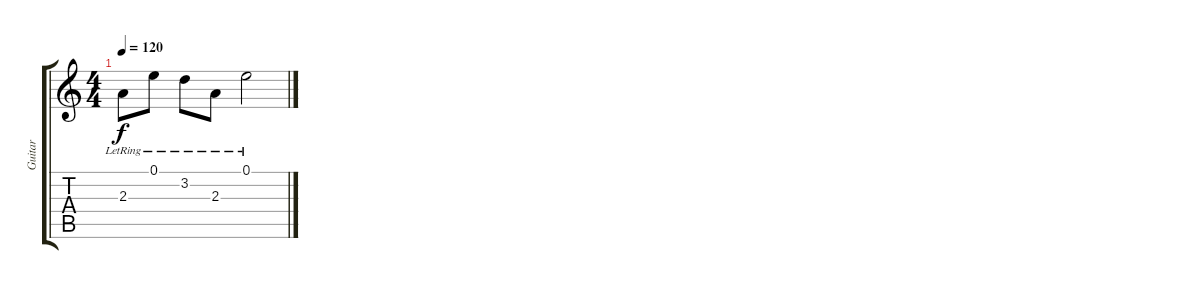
\track ("Guitar" "Guitar") {instrument acousticguitarsteel}
\staff {score tabs}
\tuning (E4 B3 G3 D3 A2 E2) {hide}
\ts (4 4)
\tempo 120
\clef g2
\ks c
2.3{lr}.8{dy f} 0.1{lr}.8 3.2{lr}.8 2.3{lr}.8 0.1{lr}.2
